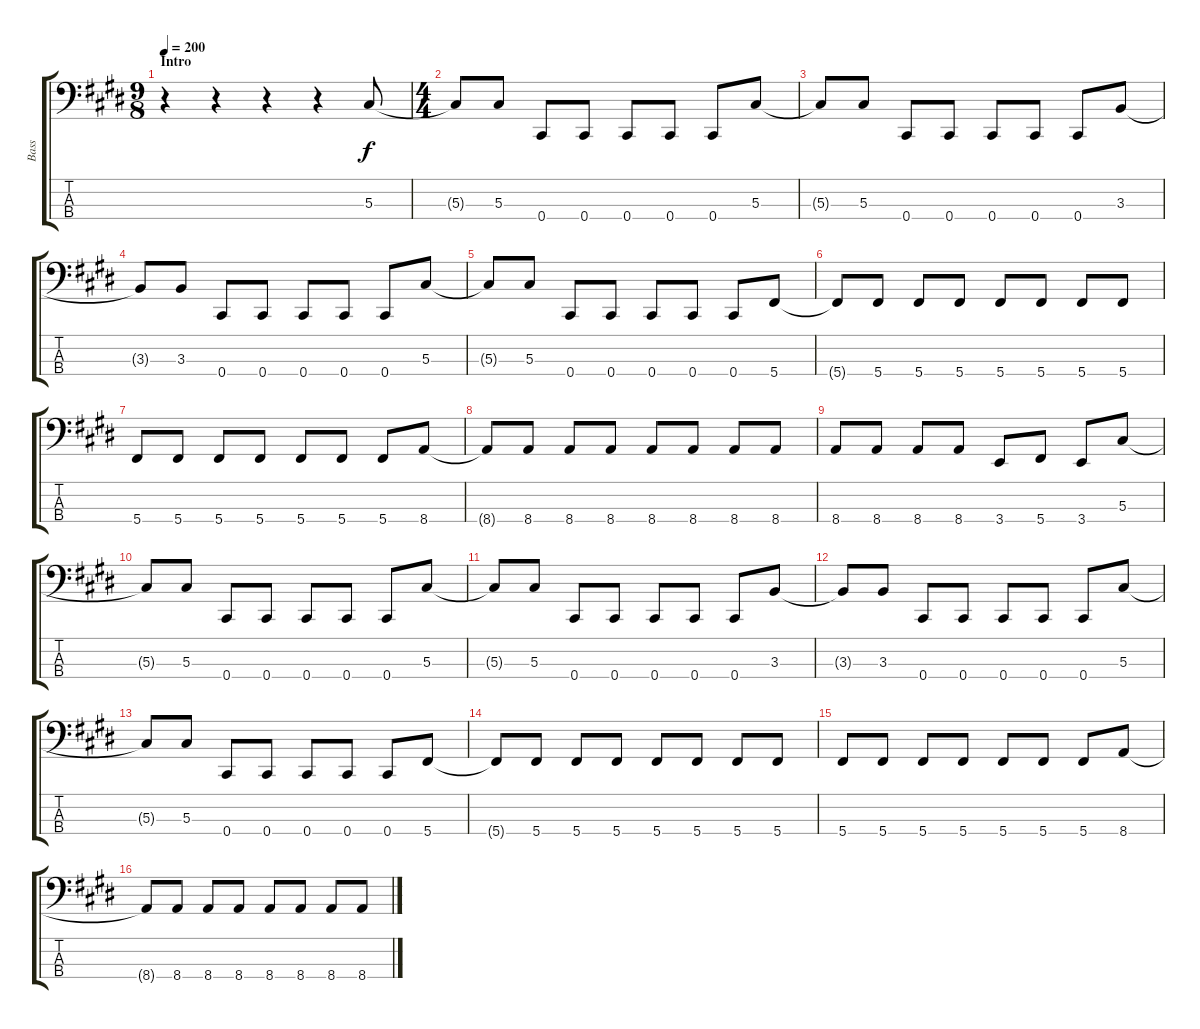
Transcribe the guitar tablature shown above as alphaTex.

\track ("Bass" "Bass") {instrument electricbasspick}
\staff {score tabs}
\tuning (Gb2 Db2 Ab1 Db1) {hide}
\ts (9 8)
\section ("" "Intro")
\tempo 200
\clef f4
\ks c#minor
r.4{dy f instrument electricbasspick} r.4 r.4 r.4 5.3.8 |
\ts (4 4)
5.3{t}.8 5.3.8 0.4.8 0.4.8 0.4.8 0.4.8 0.4.8 5.3.8 |
5.3{t}.8 5.3.8 0.4.8 0.4.8 0.4.8 0.4.8 0.4.8 3.3.8 |
3.3{t}.8 3.3.8 0.4.8 0.4.8 0.4.8 0.4.8 0.4.8 5.3.8 |
5.3{t}.8 5.3.8 0.4.8 0.4.8 0.4.8 0.4.8 0.4.8 5.4.8 |
5.4{t}.8 5.4.8 5.4.8 5.4.8 5.4.8 5.4.8 5.4.8 5.4.8 |
5.4.8 5.4.8 5.4.8 5.4.8 5.4.8 5.4.8 5.4.8 8.4.8 |
8.4{t}.8 8.4.8 8.4.8 8.4.8 8.4.8 8.4.8 8.4.8 8.4.8 |
8.4.8 8.4.8 8.4.8 8.4.8 3.4.8 5.4.8 3.4.8 5.3.8 |
5.3{t}.8 5.3.8 0.4.8 0.4.8 0.4.8 0.4.8 0.4.8 5.3.8 |
5.3{t}.8 5.3.8 0.4.8 0.4.8 0.4.8 0.4.8 0.4.8 3.3.8 |
3.3{t}.8 3.3.8 0.4.8 0.4.8 0.4.8 0.4.8 0.4.8 5.3.8 |
5.3{t}.8 5.3.8 0.4.8 0.4.8 0.4.8 0.4.8 0.4.8 5.4.8 |
5.4{t}.8 5.4.8 5.4.8 5.4.8 5.4.8 5.4.8 5.4.8 5.4.8 |
5.4.8 5.4.8 5.4.8 5.4.8 5.4.8 5.4.8 5.4.8 8.4.8 |
8.4{t}.8 8.4.8 8.4.8 8.4.8 8.4.8 8.4.8 8.4.8 8.4.8
